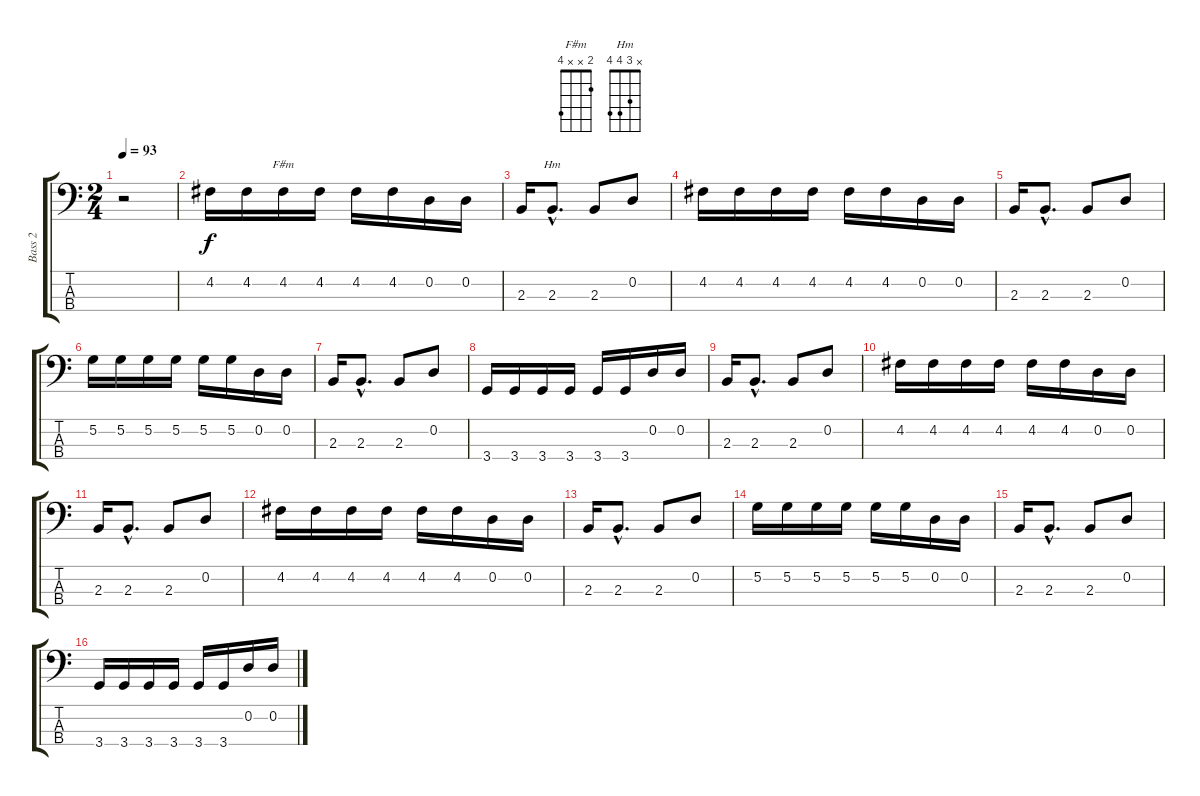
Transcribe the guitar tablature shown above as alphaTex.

\track ("Bass 2" "Bass 2") {instrument electricbassfinger}
\staff {score tabs}
\tuning (G2 D2 A1 E1) {hide}
\chord ("F#m" 2 x x 4)
\chord ("Hm" x 3 4 4)
\ts (2 4)
\tempo 93
\clef f4
\ks c
r.2{dy f} |
4.2.16 4.2.16 4.2.16{ch "F#m"} 4.2.16 4.2.16 4.2.16 0.2.16 0.2.16 |
2.3.16 2.3{hac}.8{d ch "Hm"} 2.3.8 0.2.8 |
4.2.16 4.2.16 4.2.16 4.2.16 4.2.16 4.2.16 0.2.16 0.2.16 |
2.3.16 2.3{hac}.8{d} 2.3.8 0.2.8 |
5.2.16 5.2.16 5.2.16 5.2.16 5.2.16 5.2.16 0.2.16 0.2.16 |
2.3.16 2.3{hac}.8{d} 2.3.8 0.2.8 |
3.4.16 3.4.16 3.4.16 3.4.16 3.4.16 3.4.16 0.2.16 0.2.16 |
2.3.16 2.3{hac}.8{d} 2.3.8 0.2.8 |
4.2.16 4.2.16 4.2.16 4.2.16 4.2.16 4.2.16 0.2.16 0.2.16 |
2.3.16 2.3{hac}.8{d} 2.3.8 0.2.8 |
4.2.16 4.2.16 4.2.16 4.2.16 4.2.16 4.2.16 0.2.16 0.2.16 |
2.3.16 2.3{hac}.8{d} 2.3.8 0.2.8 |
5.2.16 5.2.16 5.2.16 5.2.16 5.2.16 5.2.16 0.2.16 0.2.16 |
2.3.16 2.3{hac}.8{d} 2.3.8 0.2.8 |
3.4.16 3.4.16 3.4.16 3.4.16 3.4.16 3.4.16 0.2.16 0.2.16
